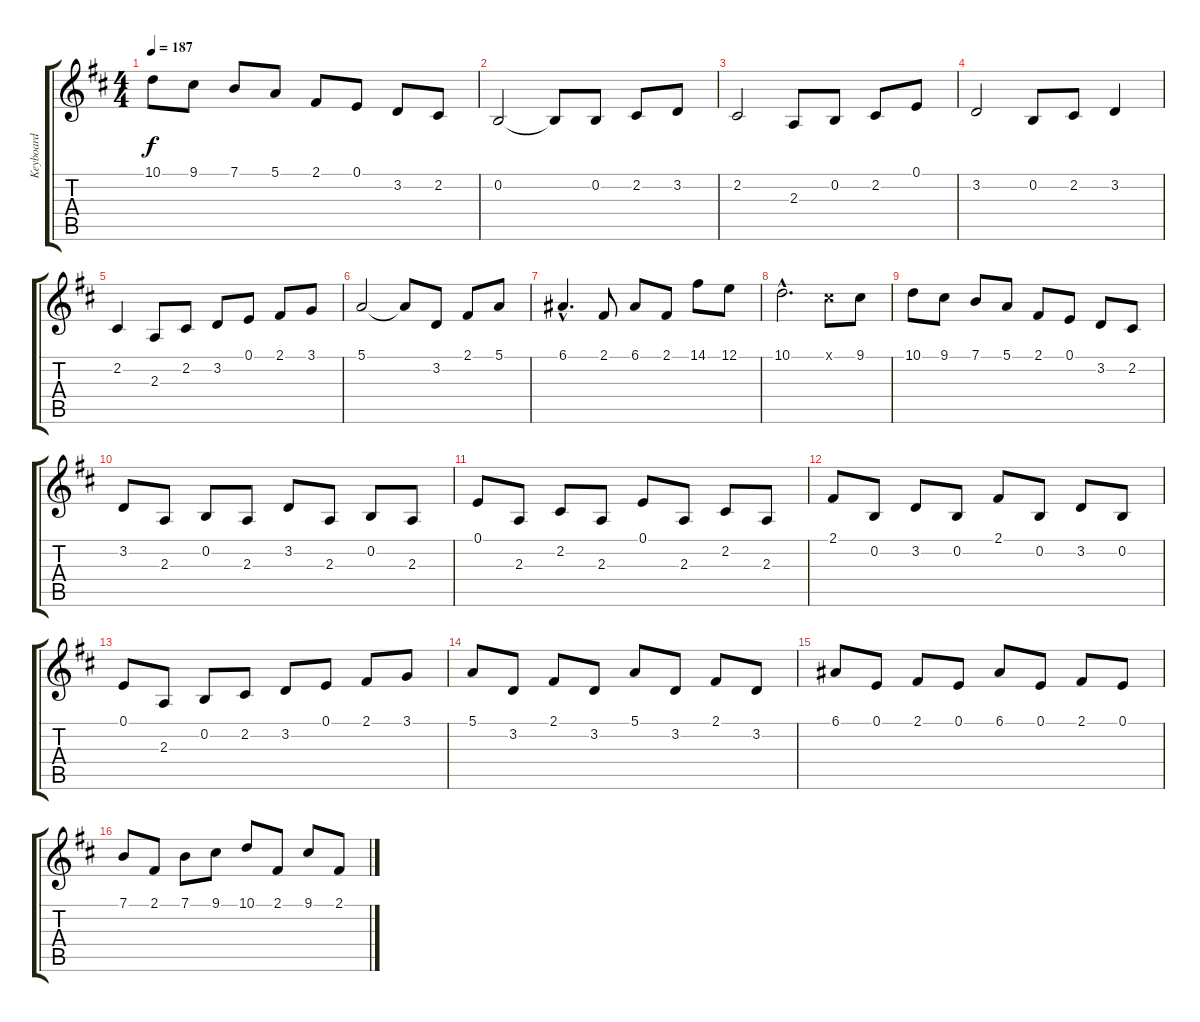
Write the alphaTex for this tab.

\track ("Keyboard" "Keyboard") {instrument stringensemble1}
\staff {score tabs}
\tuning (E4 B3 G3 D3 A2 E2) {hide}
\ts (4 4)
\tempo 187
\clef g2
\ks d
10.1.8{dy f} 9.1.8 7.1.8 5.1.8 2.1.8 0.1.8 3.2.8 2.2.8 |
0.2.2 0.2{t}.8 0.2.8 2.2.8 3.2.8 |
2.2.2 2.3.8 0.2.8 2.2.8 0.1.8 |
3.2.2 0.2.8 2.2.8 3.2.4 |
2.2.4 2.3.8 2.2.8 3.2.8 0.1.8 2.1.8 3.1.8 |
5.1.2 5.1{t}.8 3.2.8 2.1.8 5.1.8 |
6.1{hac}.4{d} 2.1.8 6.1.8 2.1.8 14.1.8 12.1.8 |
10.1{hac}.2{d} 9.1{x}.8 9.1.8 |
10.1.8 9.1.8 7.1.8 5.1.8 2.1.8 0.1.8 3.2.8 2.2.8 |
3.2.8 2.3.8 0.2.8 2.3.8 3.2.8 2.3.8 0.2.8 2.3.8 |
0.1.8 2.3.8 2.2.8 2.3.8 0.1.8 2.3.8 2.2.8 2.3.8 |
2.1.8 0.2.8 3.2.8 0.2.8 2.1.8 0.2.8 3.2.8 0.2.8 |
0.1.8 2.3.8 0.2.8 2.2.8 3.2.8 0.1.8 2.1.8 3.1.8 |
5.1.8 3.2.8 2.1.8 3.2.8 5.1.8 3.2.8 2.1.8 3.2.8 |
6.1.8 0.1.8 2.1.8 0.1.8 6.1.8 0.1.8 2.1.8 0.1.8 |
7.1.8 2.1.8 7.1.8 9.1.8 10.1.8 2.1.8 9.1.8 2.1.8
